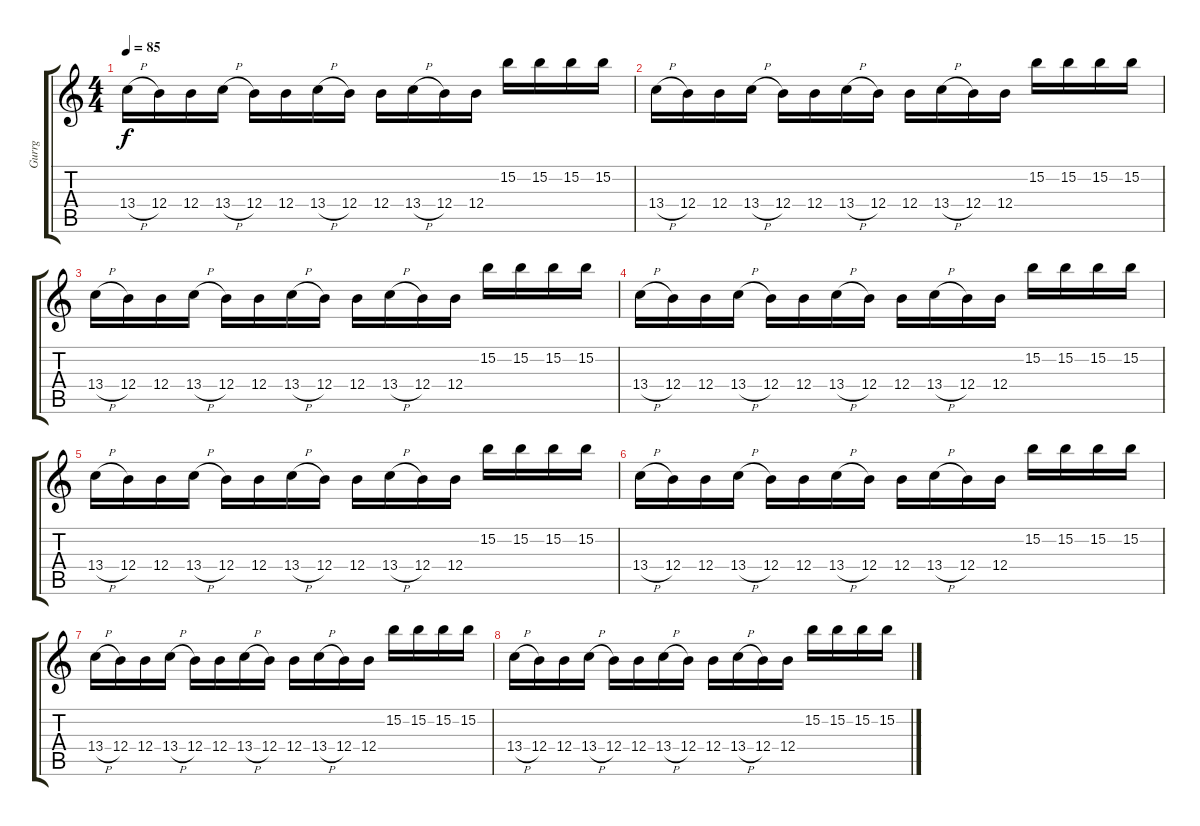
\track ("Gurrg" "Gurrg") {instrument electricguitarclean}
\staff {score tabs}
\tuning (Db4 Ab3 E3 B2 Gb2 B1) {hide}
\ts (4 4)
\tempo 85
\clef g2
\ks c
13.4{h}.16{dy f instrument electricguitarclean} 12.4.16 12.4.16 13.4{h}.16 12.4.16 12.4.16 13.4{h}.16 12.4.16 12.4.16 13.4{h}.16 12.4.16 12.4.16 15.2.16 15.2.16 15.2.16 15.2.16 |
13.4{h}.16 12.4.16 12.4.16 13.4{h}.16 12.4.16 12.4.16 13.4{h}.16 12.4.16 12.4.16 13.4{h}.16 12.4.16 12.4.16 15.2.16 15.2.16 15.2.16 15.2.16 |
13.4{h}.16 12.4.16 12.4.16 13.4{h}.16 12.4.16 12.4.16 13.4{h}.16 12.4.16 12.4.16 13.4{h}.16 12.4.16 12.4.16 15.2.16 15.2.16 15.2.16 15.2.16 |
13.4{h}.16 12.4.16 12.4.16 13.4{h}.16 12.4.16 12.4.16 13.4{h}.16 12.4.16 12.4.16 13.4{h}.16 12.4.16 12.4.16 15.2.16 15.2.16 15.2.16 15.2.16 |
13.4{h}.16 12.4.16 12.4.16 13.4{h}.16 12.4.16 12.4.16 13.4{h}.16 12.4.16 12.4.16 13.4{h}.16 12.4.16 12.4.16 15.2.16 15.2.16 15.2.16 15.2.16 |
13.4{h}.16 12.4.16 12.4.16 13.4{h}.16 12.4.16 12.4.16 13.4{h}.16 12.4.16 12.4.16 13.4{h}.16 12.4.16 12.4.16 15.2.16 15.2.16 15.2.16 15.2.16 |
13.4{h}.16 12.4.16 12.4.16 13.4{h}.16 12.4.16 12.4.16 13.4{h}.16 12.4.16 12.4.16 13.4{h}.16 12.4.16 12.4.16 15.2.16 15.2.16 15.2.16 15.2.16 |
13.4{h}.16 12.4.16 12.4.16 13.4{h}.16 12.4.16 12.4.16 13.4{h}.16 12.4.16 12.4.16 13.4{h}.16 12.4.16 12.4.16 15.2.16 15.2.16 15.2.16 15.2.16
